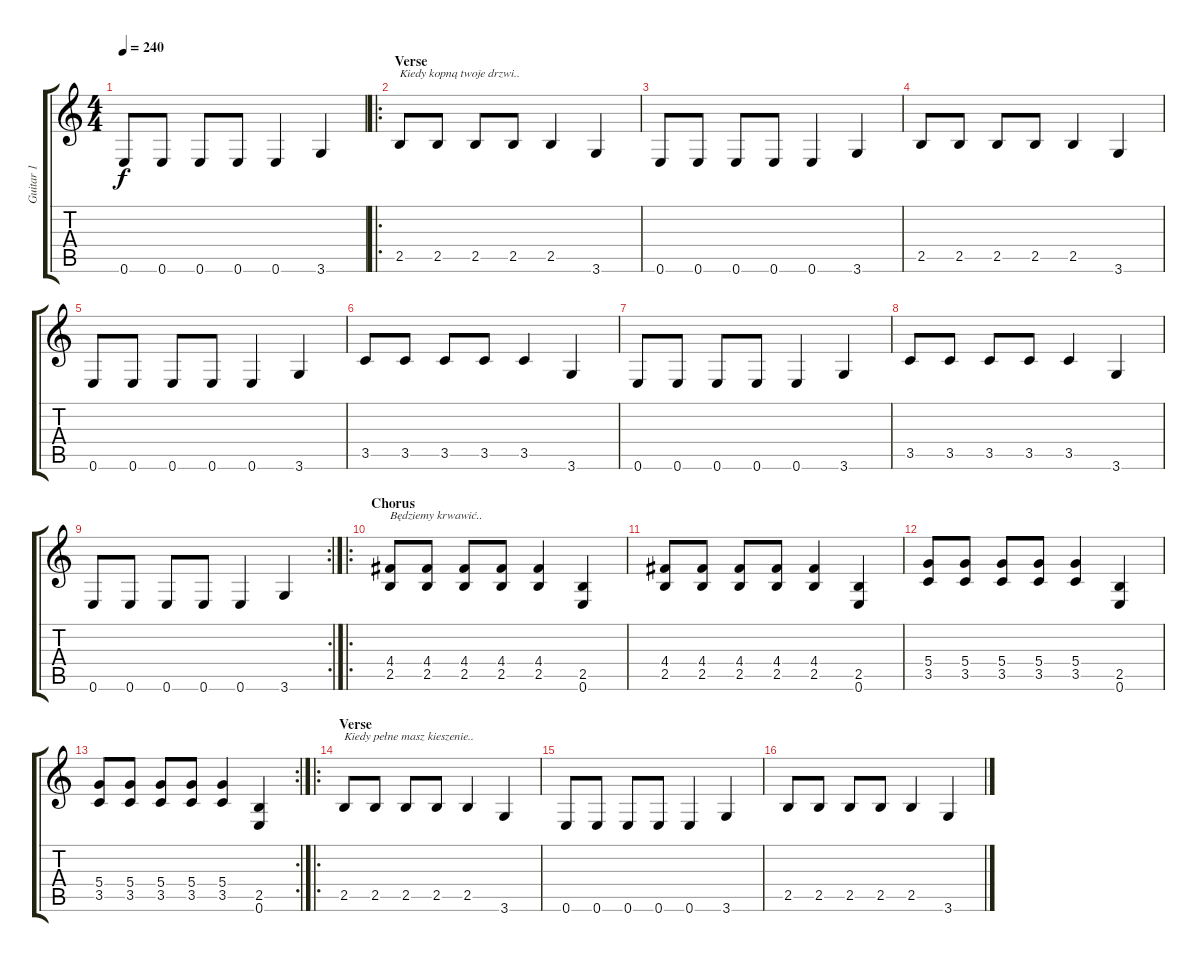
\track ("Guitar 1" "Guitar 1") {instrument distortionguitar}
\staff {score tabs}
\tuning (E4 B3 G3 D3 A2 E2) {hide}
\ts (4 4)
\tempo 240
\clef g2
\ks c
0.6.8{dy f} 0.6.8 0.6.8 0.6.8 0.6.4 3.6.4 |
\ro
\section ("" "Verse")
2.5.8{txt "Kiedy kopną twoje drzwi.."} 2.5.8 2.5.8 2.5.8 2.5.4 3.6.4 |
0.6.8 0.6.8 0.6.8 0.6.8 0.6.4 3.6.4 |
2.5.8 2.5.8 2.5.8 2.5.8 2.5.4 3.6.4 |
0.6.8 0.6.8 0.6.8 0.6.8 0.6.4 3.6.4 |
3.5.8 3.5.8 3.5.8 3.5.8 3.5.4 3.6.4 |
0.6.8 0.6.8 0.6.8 0.6.8 0.6.4 3.6.4 |
3.5.8 3.5.8 3.5.8 3.5.8 3.5.4 3.6.4 |
\rc 2
0.6.8 0.6.8 0.6.8 0.6.8 0.6.4 3.6.4 |
\ro
\section ("" "Chorus")
(4.4 2.5).8{txt "Będziemy krwawić.."} (4.4 2.5).8 (4.4 2.5).8 (4.4 2.5).8 (4.4 2.5).4 (2.5 0.6).4 |
(4.4 2.5).8 (4.4 2.5).8 (4.4 2.5).8 (4.4 2.5).8 (4.4 2.5).4 (2.5 0.6).4 |
(5.4 3.5).8 (5.4 3.5).8 (5.4 3.5).8 (5.4 3.5).8 (5.4 3.5).4 (2.5 0.6).4 |
\rc 2
(5.4 3.5).8 (5.4 3.5).8 (5.4 3.5).8 (5.4 3.5).8 (5.4 3.5).4 (2.5 0.6).4 |
\ro
\section ("" "Verse")
2.5.8{txt "Kiedy pełne masz kieszenie.."} 2.5.8 2.5.8 2.5.8 2.5.4 3.6.4 |
0.6.8 0.6.8 0.6.8 0.6.8 0.6.4 3.6.4 |
2.5.8 2.5.8 2.5.8 2.5.8 2.5.4 3.6.4
